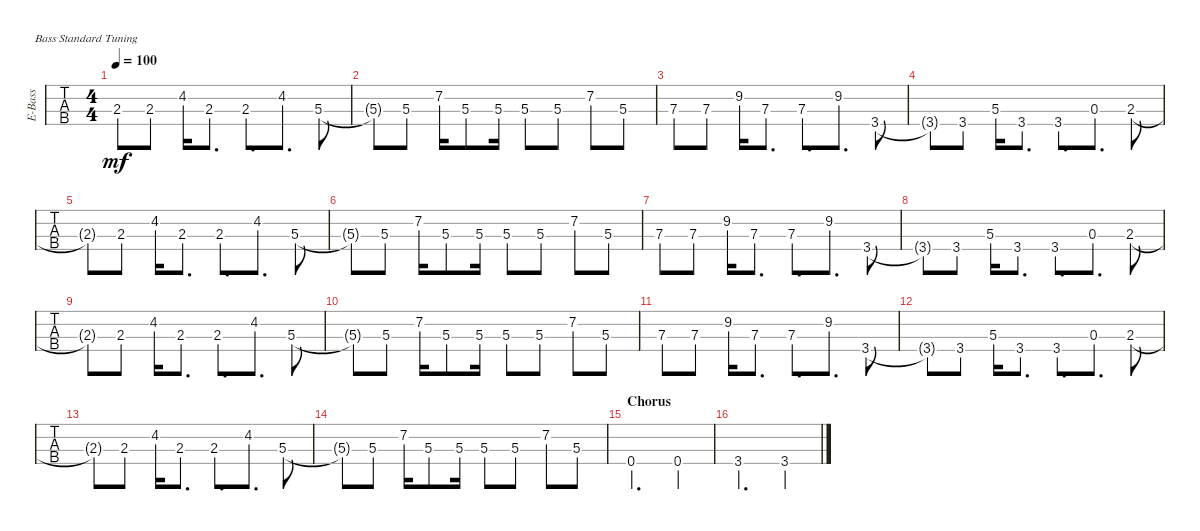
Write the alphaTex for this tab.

\defaultSystemsLayout 4
\bracketExtendMode groupsimilarinstruments
\otherSystemsTrackNameOrientation horizontal
\track ("Cole Train" "E-Bass") {instrument electricbassfinger}
\staff {tabs}
\tuning (G2 D2 A1 E1)
\ts (4 4)
\tempo 100
\clef f4
\ks c
2.3{t}.8{dy mf} 2.3.8 4.2{acc #}.16 2.3.8{d} 2.3.8{d} 4.2{acc #}.8{d} 5.3.8 |
5.3{t}.8 5.3.8 7.2.16 5.3.8 5.3.16 5.3.8 5.3.8 7.2.8 5.3.8 |
7.3.8 7.3.8 9.2.16 7.3.8{d} 7.3.8{d} 9.2.8{d} 3.4.8 |
3.4{t}.8 3.4.8 5.3.16 3.4.8{d} 3.4.8{d} 0.3.8{d} 2.3.8 |
2.3{t}.8 2.3.8 4.2{acc #}.16 2.3.8{d} 2.3.8{d} 4.2{acc #}.8{d} 5.3.8 |
5.3{t}.8 5.3.8 7.2.16 5.3.8 5.3.16 5.3.8 5.3.8 7.2.8 5.3.8 |
7.3.8 7.3.8 9.2.16 7.3.8{d} 7.3.8{d} 9.2.8{d} 3.4.8 |
3.4{t}.8 3.4.8 5.3.16 3.4.8{d} 3.4.8{d} 0.3.8{d} 2.3.8 |
2.3{t}.8 2.3.8 4.2{acc #}.16 2.3.8{d} 2.3.8{d} 4.2{acc #}.8{d} 5.3.8 |
5.3{t}.8 5.3.8 7.2.16 5.3.8 5.3.16 5.3.8 5.3.8 7.2.8 5.3.8 |
7.3.8 7.3.8 9.2.16 7.3.8{d} 7.3.8{d} 9.2.8{d} 3.4.8 |
3.4{t}.8 3.4.8 5.3.16 3.4.8{d} 3.4.8{d} 0.3.8{d} 2.3.8 |
2.3{t}.8 2.3.8 4.2{acc #}.16 2.3.8{d} 2.3.8{d} 4.2{acc #}.8{d} 5.3.8 |
5.3{t}.8 5.3.8 7.2.16 5.3.8 5.3.16 5.3.8 5.3.8 7.2.8 5.3.8 |
\section ("" "Chorus")
0.4.2{d} 0.4.4 |
3.4.2{d} 3.4.4
